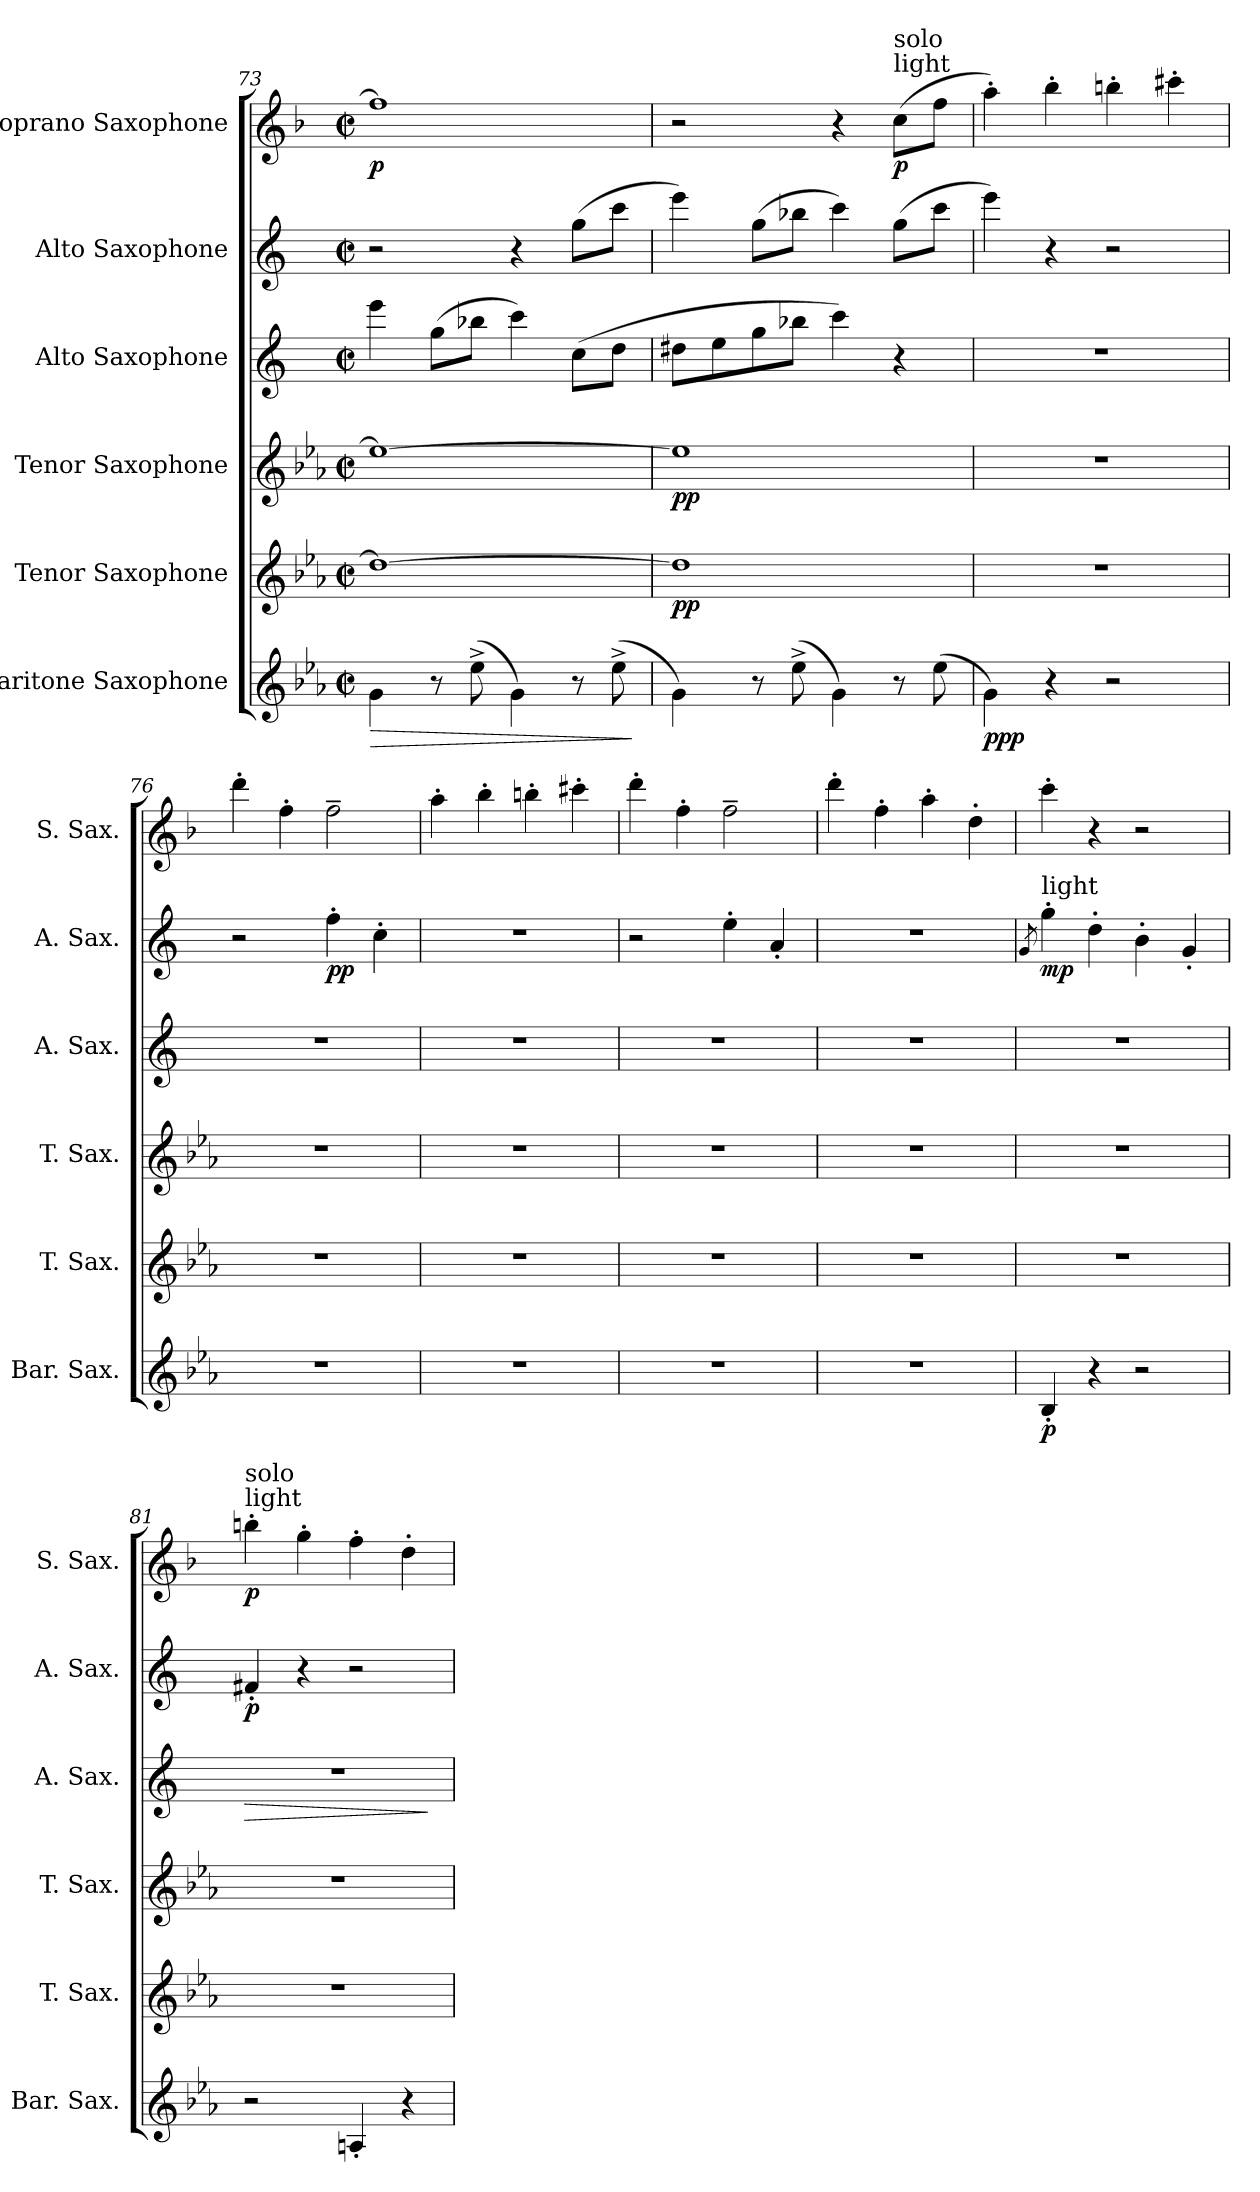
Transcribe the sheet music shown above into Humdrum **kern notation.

**kern	**dynam	**kern	**dynam	**kern	**dynam	**kern	**dynam	**kern	**dynam	**kern	**dynam
*part6	*part6	*part5	*part5	*part4	*part4	*part3	*part3	*part2	*part2	*part1	*part1
*staff6	*staff6	*staff5	*staff5	*staff4	*staff4	*staff3	*staff3	*staff2	*staff2	*staff1	*staff1
*I"Baritone Saxophone	*	*I"Tenor Saxophone	*	*I"Tenor Saxophone	*	*I"Alto Saxophone	*	*I"Alto Saxophone	*	*I"Soprano Saxophone	*
*I'Bar. Sax.	*	*I'T. Sax.	*	*I'T. Sax.	*	*I'A. Sax.	*	*I'A. Sax.	*	*I'S. Sax.	*
*clefG2	*	*clefG2	*	*clefG2	*	*clefG2	*	*clefG2	*	*clefG2	*
*ITrd12c21	*	*ITrd8c14	*	*ITrd8c14	*	*ITrd5c9	*	*ITrd5c9	*	*ITrd1c2	*
*k[b-e-a-]	*	*k[b-e-a-]	*	*k[b-e-a-]	*	*k[b-e-a-]	*	*k[b-e-a-]	*	*k[b-e-a-]	*
*M2/2	*	*M2/2	*	*M2/2	*	*M2/2	*	*M2/2	*	*M2/2	*
*met(c|)	*	*met(c|)	*	*met(c|)	*	*met(c|)	*	*met(c|)	*	*met(c|)	*
=73	=73	=73	=73	=73	=73	=73	=73	=73	=73	=73	=73
!	!LO:HP:b	!	!	!	!	!	!	!	!	!	!LO:DY:b
4G\	>	1d-_	.	1e-_	.	4gg\	.	2r	.	1ee-]	p
8r	.	.	.	.	.	(>8b-\L	.	.	.	.	.
(>8e-^\	.	.	.	.	.	8dd-X\J	.	.	.	.	.
4G\)	.	.	.	.	.	4ee-\)	.	4r	.	.	.
8r	.	.	.	.	.	(>8e-\L	.	(>8b-\L	.	.	.
(>8e-^\	.	.	.	.	.	8f\J	.	8ee-\J	.	.	.
.	]	.	.	.	.	.	.	.	.	.	.
=74	=74	=74	=74	=74	=74	=74	=74	=74	=74	=74	=74
!	!	!	!LO:DY:b	!	!LO:DY:b	!	!	!	!	!	!
4G\)	.	1d-]	pp	1e-]	pp	8f#X\L	.	4gg\)	.	2r	.
.	.	.	.	.	.	8g\	.	.	.	.	.
8r	.	.	.	.	.	8b-\	.	(>8b-\L	.	.	.
(>8e-^\	.	.	.	.	.	8dd-X\J	.	8dd-X\J	.	.	.
4G\)	.	.	.	.	.	4ee-\)	.	4ee-\)	.	4r	.
!	!	!	!	!	!	!	!	!	!	!LO:TX:a:t=light	!
!	!	!	!	!	!	!	!	!	!	!LO:TX:a:t=solo	!
!	!	!	!	!	!	!	!	!	!	!	!LO:DY:b
8r	.	.	.	.	.	4r	.	(>8b-\L	.	(>8b-\L	p
(>8e-\	.	.	.	.	.	.	.	8ee-\J	.	8ee-\J	.
=75	=75	=75	=75	=75	=75	=75	=75	=75	=75	=75	=75
!	!LO:DY:b	!	!	!	!	!	!	!	!	!	!
4G\)	ppp	1r	.	1r	.	1r	.	4gg\)	.	4gg'\)	.
4r	.	.	.	.	.	.	.	4r	.	4aa-'\	.
2r	.	.	.	.	.	.	.	2r	.	4aan'\	.
.	.	.	.	.	.	.	.	.	.	4bbn'\	.
!!LO:PB:g=z
=76	=76	=76	=76	=76	=76	=76	=76	=76	=76	=76	=76
1r	.	1r	.	1r	.	1r	.	2r	.	4ccc'\	.
.	.	.	.	.	.	.	.	.	.	4ee-'\	.
!	!	!	!	!	!	!	!	!	!LO:DY:b	!	!
.	.	.	.	.	.	.	.	4a-'\	pp	2ee-~\	.
.	.	.	.	.	.	.	.	4e-'\	.	.	.
=77	=77	=77	=77	=77	=77	=77	=77	=77	=77	=77	=77
1r	.	1r	.	1r	.	1r	.	1r	.	4gg'\	.
.	.	.	.	.	.	.	.	.	.	4aa-'\	.
.	.	.	.	.	.	.	.	.	.	4aan'\	.
.	.	.	.	.	.	.	.	.	.	4bbn'\	.
=78	=78	=78	=78	=78	=78	=78	=78	=78	=78	=78	=78
1r	.	1r	.	1r	.	1r	.	2r	.	4ccc'\	.
.	.	.	.	.	.	.	.	.	.	4ee-'\	.
.	.	.	.	.	.	.	.	4g'\	.	2ee-~\	.
.	.	.	.	.	.	.	.	4c'/	.	.	.
=79	=79	=79	=79	=79	=79	=79	=79	=79	=79	=79	=79
1r	.	1r	.	1r	.	1r	.	1r	.	4ccc'\	.
.	.	.	.	.	.	.	.	.	.	4ee-'\	.
.	.	.	.	.	.	.	.	.	.	4gg'\	.
.	.	.	.	.	.	.	.	.	.	4cc'\	.
=80	=80	=80	=80	=80	=80	=80	=80	=80	=80	=80	=80
.	.	.	.	.	.	.	.	8qB-/	.	.	.
!	!	!	!	!	!	!	!	!LO:TX:a:t=light	!	!	!
!	!LO:DY:b	!	!	!	!	!	!	!	!LO:DY:b	!	!
4BB-'/	p	1r	.	1r	.	1r	.	4b-'\	mp	4bb-'\	.
4r	.	.	.	.	.	.	.	4f'\	.	4r	.
2r	.	.	.	.	.	.	.	4d'\	.	2r	.
.	.	.	.	.	.	.	.	4B-'/	.	.	.
=81	=81	=81	=81	=81	=81	=81	=81	=81	=81	=81	=81
!	!	!	!	!	!	!	!	!	!	!LO:TX:a:t=light	!
!	!	!	!	!	!	!	!	!	!	!LO:TX:a:t=solo	!
!	!	!	!	!	!	!	!LO:HP:b	!	!LO:DY:b	!	!LO:DY:b
2r	.	1r	.	1r	.	1r	>	4An'/	p	4aan'\	p
.	.	.	.	.	.	.	.	4r	.	4ff'\	.
4AAn'/	.	.	.	.	.	.	.	2r	.	4ee-'\	.
4r	.	.	.	.	.	.	.	.	.	4cc'\	.
.	.	.	.	.	.	.	]	.	.	.	.
=	=	=	=	=	=	=	=	=	=	=	=
*-	*-	*-	*-	*-	*-	*-	*-	*-	*-	*-	*-
